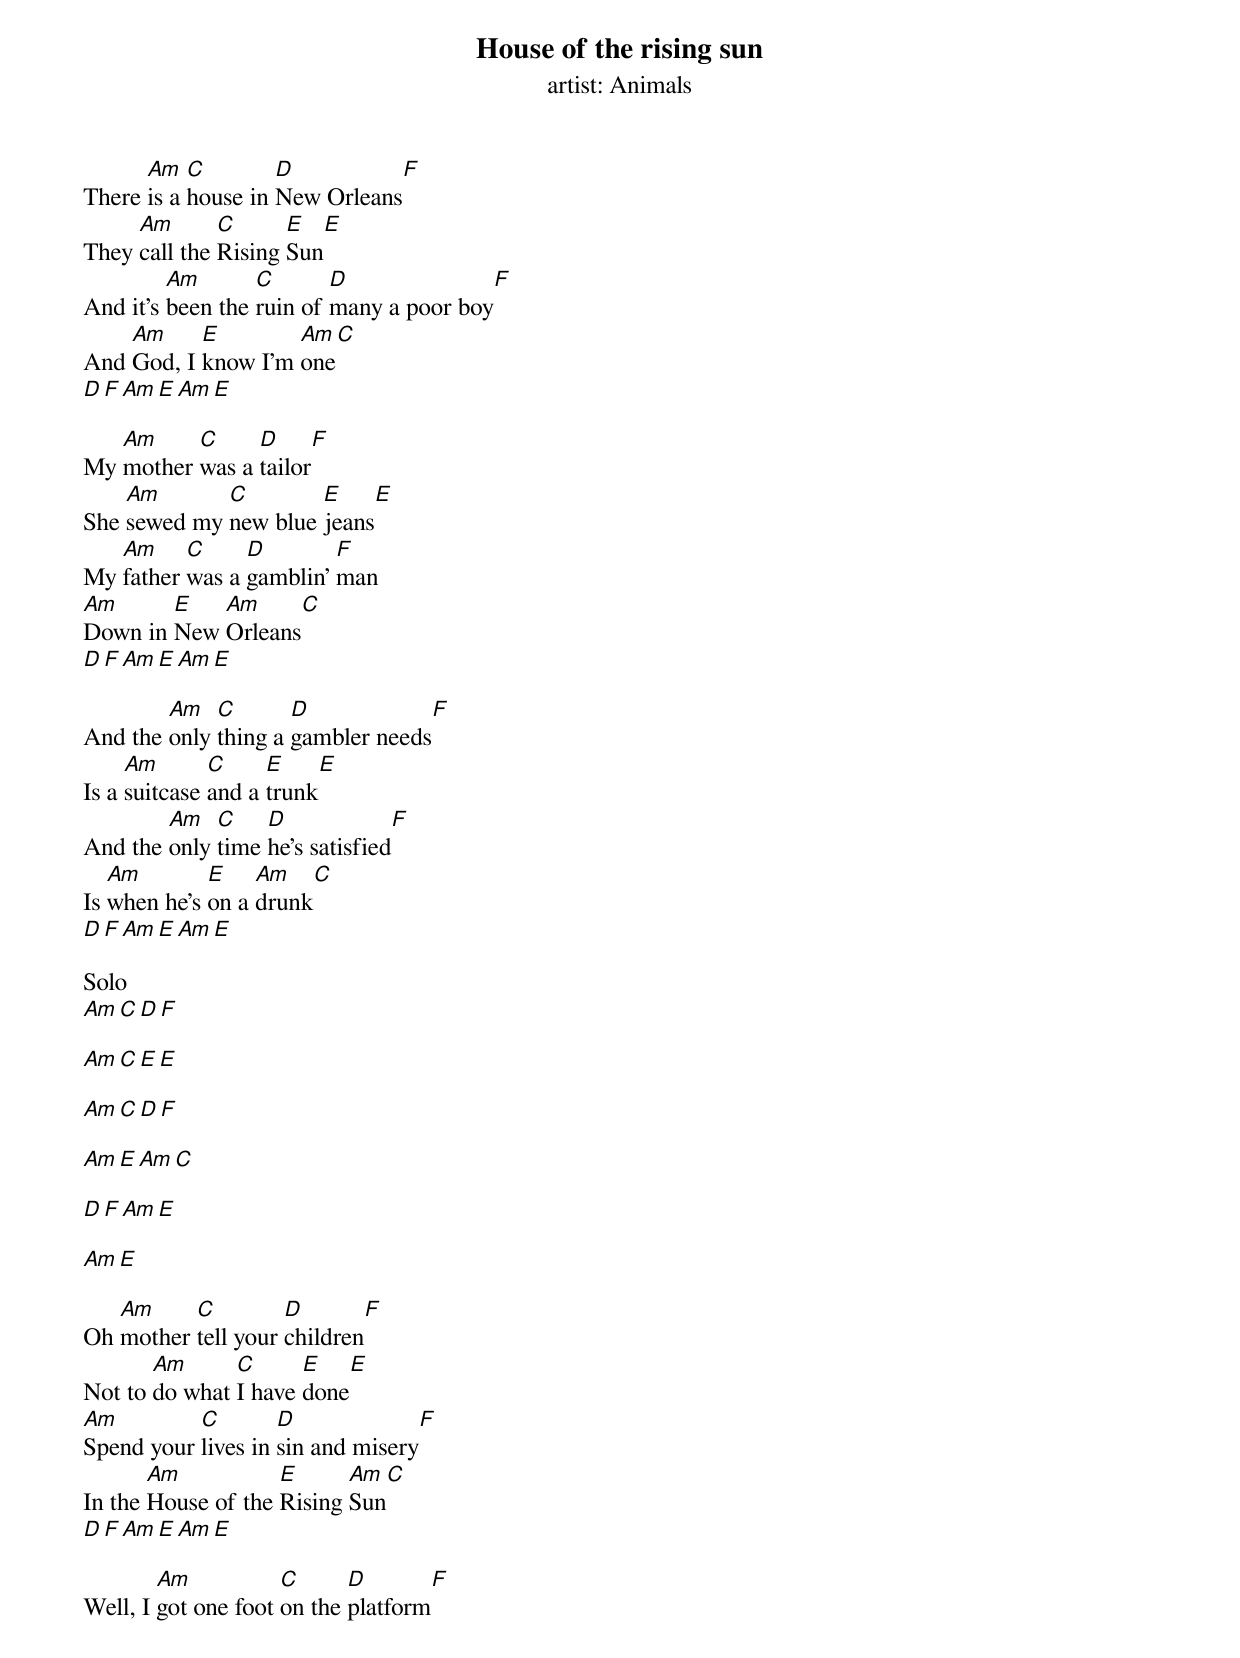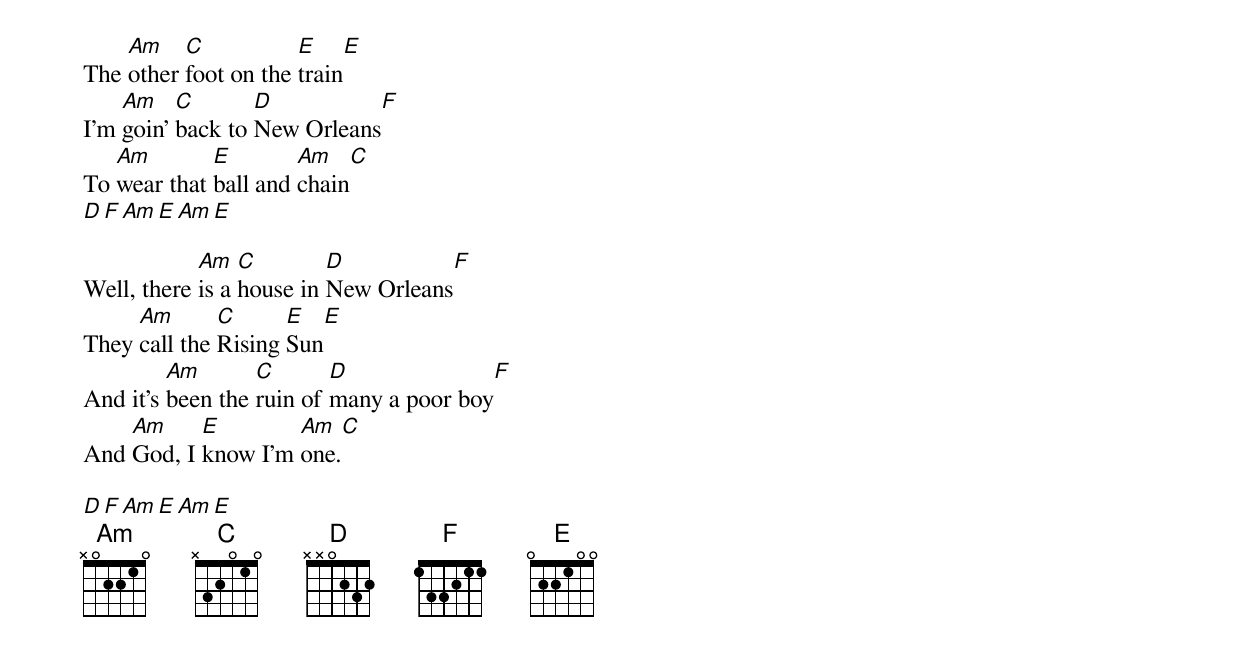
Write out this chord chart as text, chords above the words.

House of the rising sun
artist: Animals

      Am   C        D          F
There is a house in New Orleans
     Am       C      E   E
They call the Rising Sun
         Am       C       D              F
And it's been the ruin of many a poor boy
    Am     E        Am  C
And God, I know I'm one
D F Am E Am E

   Am     C     D      F
My mother was a tailor
    Am       C        E     E
She sewed my new blue jeans
   Am     C     D        F
My father was a gamblin' man
Am      E   Am      C
Down in New Orleans
D F Am E Am E

        Am   C       D             F
And the only thing a gambler needs
     Am       C     E     E
Is a suitcase and a trunk
        Am   C    D             F
And the only time he's satisfied
   Am        E    Am     C
Is when he's on a drunk
D F Am E Am E

Solo
Am C D F

Am C E E

Am C D F

Am E Am C

D F Am E

Am E

   Am     C         D        F
Oh mother tell your children
       Am      C      E    E
Not to do what I have done
Am         C        D             F
Spend your lives in sin and misery
       Am           E      Am   C
In the House of the Rising Sun
D F Am E Am E

        Am           C      D        F
Well, I got one foot on the platform
    Am    C           E    E
The other foot on the train
    Am    C       D           F
I'm goin' back to New Orleans
   Am        E        Am     C
To wear that ball and chain
D F Am E Am E

            Am   C        D           F
Well, there is a house in New Orleans
     Am       C      E   E
They call the Rising Sun
         Am       C       D               F
And it's been the ruin of many a poor boy
    Am     E        Am    C
And God, I know I'm one.

D F Am E Am E
